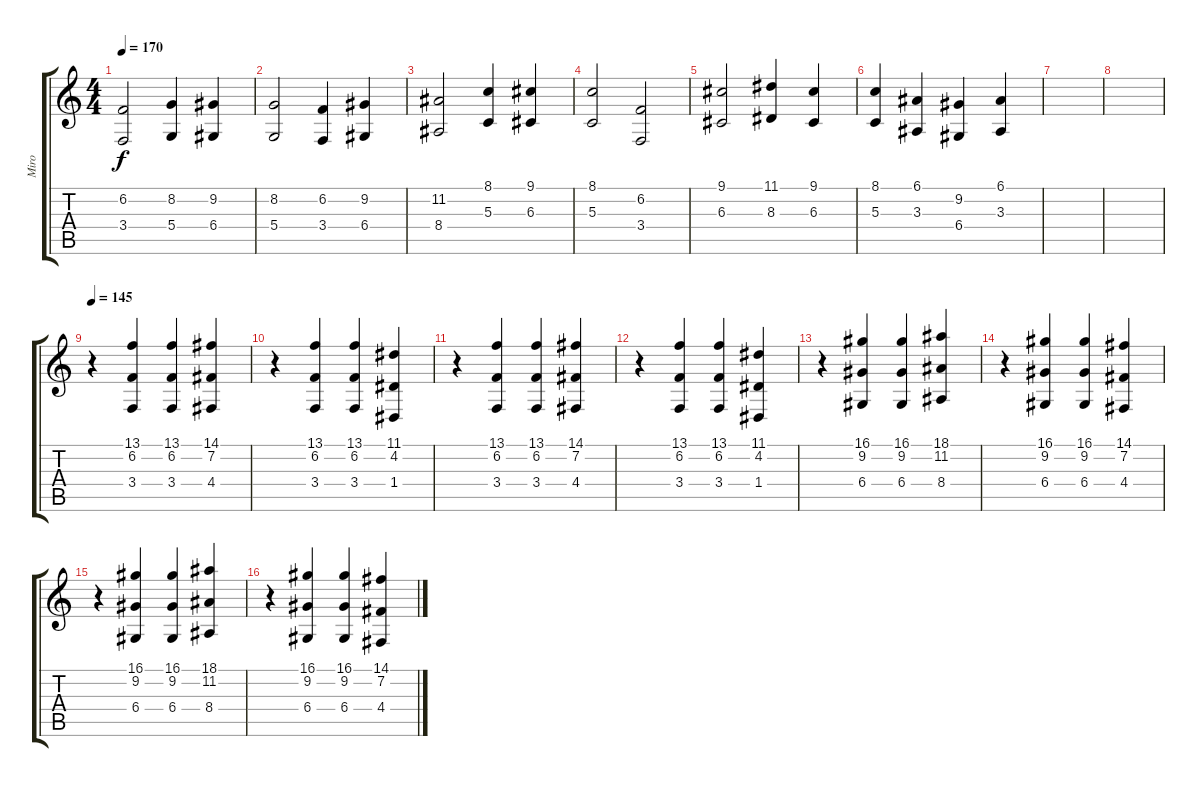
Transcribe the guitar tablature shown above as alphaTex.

\track ("Miro " "Miro ") {instrument tremolostrings}
\staff {score tabs}
\tuning (E4 B3 G3 D3 A2 E2) {hide}
\ts (4 4)
\tempo 170
\clef g2
\ks c
(6.2 3.4).2{dy f} (8.2 5.4).4 (9.2 6.4).4 |
(8.2 5.4).2 (6.2 3.4).4 (9.2 6.4).4 |
(11.2 8.4).2 (8.1 5.3).4 (9.1 6.3).4 |
(8.1 5.3).2 (6.2 3.4).2 |
(9.1 6.3).2 (11.1 8.3).4 (9.1 6.3).4 |
(8.1 5.3).4 (6.1 3.3).4 (9.2 6.4).4 (6.1 3.3).4 |
|
|
\tempo 145
r.4 (13.1 6.2 3.4).4 (13.1 6.2 3.4).4 (14.1 7.2 4.4).4 |
r.4 (13.1 6.2 3.4).4 (13.1 6.2 3.4).4 (11.1 4.2 1.4).4 |
r.4 (13.1 6.2 3.4).4 (13.1 6.2 3.4).4 (14.1 7.2 4.4).4 |
r.4 (13.1 6.2 3.4).4 (13.1 6.2 3.4).4 (11.1 4.2 1.4).4 |
r.4 (16.1 9.2 6.4).4 (16.1 9.2 6.4).4 (18.1 11.2 8.4).4 |
r.4 (16.1 9.2 6.4).4 (16.1 9.2 6.4).4 (14.1 7.2 4.4).4 |
r.4 (16.1 9.2 6.4).4 (16.1 9.2 6.4).4 (18.1 11.2 8.4).4 |
r.4 (16.1 9.2 6.4).4 (16.1 9.2 6.4).4 (14.1 7.2 4.4).4
